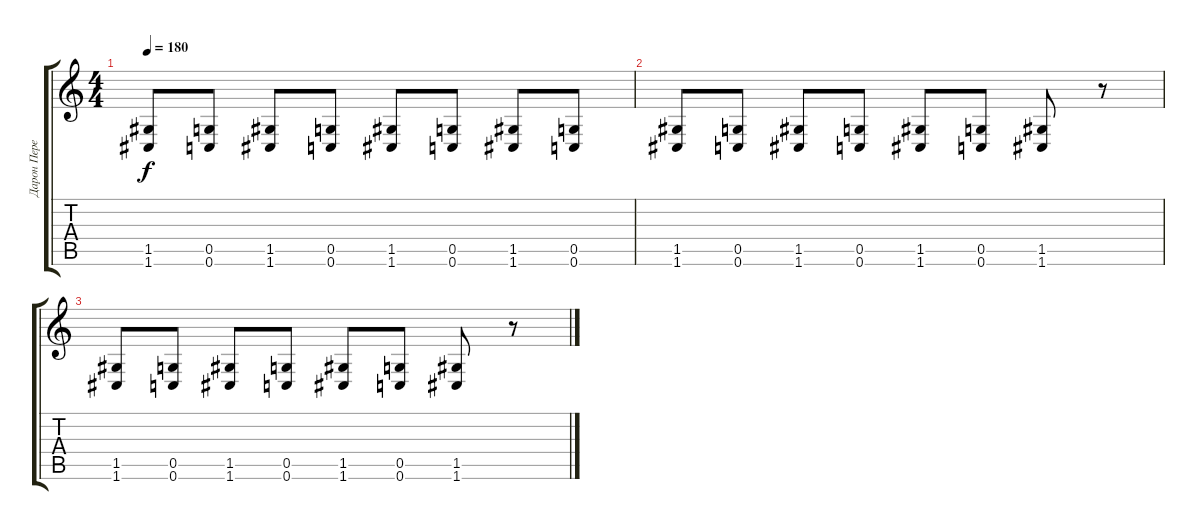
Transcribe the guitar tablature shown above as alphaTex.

\track ("Дарон Перегруз" "Дарон Пере") {instrument distortionguitar}
\staff {score tabs}
\tuning (D4 A3 F3 C3 G2 C2) {hide}
\ts (4 4)
\tempo 180
\clef g2
\ks c
(1.5 1.6).8{dy f} (0.5 0.6).8 (1.5 1.6).8 (0.5 0.6).8 (1.5 1.6).8 (0.5 0.6).8 (1.5 1.6).8 (0.5 0.6).8 |
(1.5 1.6).8 (0.5 0.6).8 (1.5 1.6).8 (0.5 0.6).8 (1.5 1.6).8 (0.5 0.6).8 (1.5 1.6).8 r.8 |
(1.5 1.6).8 (0.5 0.6).8 (1.5 1.6).8 (0.5 0.6).8 (1.5 1.6).8 (0.5 0.6).8 (1.5 1.6).8 r.8
